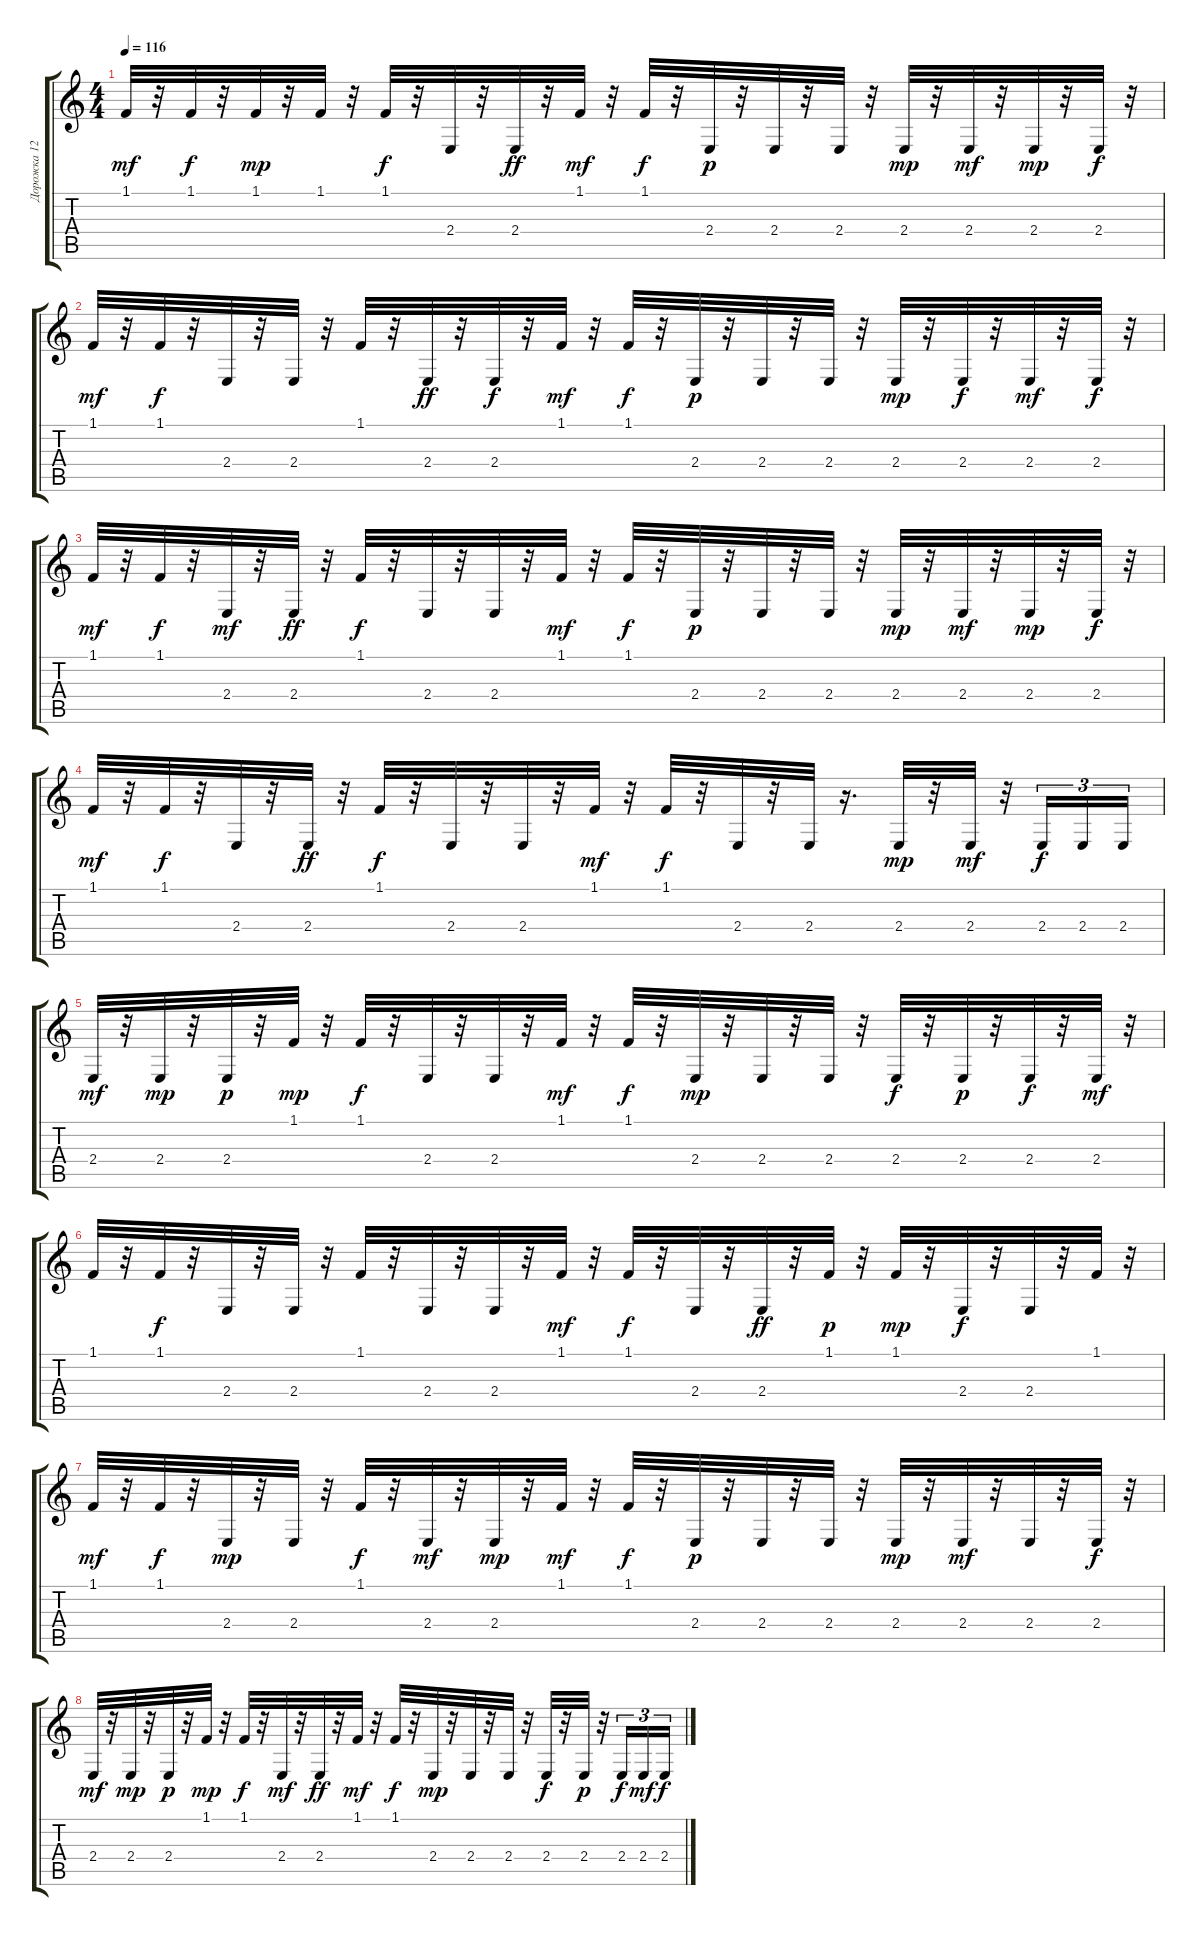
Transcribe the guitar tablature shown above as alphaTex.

\track ("Дорожка 12" "Дорожка 12") {instrument guitarfretnoise}
\staff {score tabs}
\tuning (E4 B3 G3 D3 A2 E2) {hide}
\ts (4 4)
\tempo 116
\clef g2
\ks c
1.1.32{dy mf} r.32 1.1.32{dy f} r.32 1.1.32{dy mp} r.32 1.1.32 r.32 1.1.32{dy f} r.32 2.4.32 r.32 2.4.32{dy ff} r.32 1.1.32{dy mf} r.32 1.1.32{dy f} r.32 2.4.32{dy p} r.32 2.4.32 r.32 2.4.32 r.32 2.4.32{dy mp} r.32 2.4.32{dy mf} r.32 2.4.32{dy mp} r.32 2.4.32{dy f} r.32 |
1.1.32{dy mf} r.32 1.1.32{dy f} r.32 2.4.32 r.32 2.4.32 r.32 1.1.32 r.32 2.4.32{dy ff} r.32 2.4.32{dy f} r.32 1.1.32{dy mf} r.32 1.1.32{dy f} r.32 2.4.32{dy p} r.32 2.4.32 r.32 2.4.32 r.32 2.4.32{dy mp} r.32 2.4.32{dy f} r.32 2.4.32{dy mf} r.32 2.4.32{dy f} r.32 |
1.1.32{dy mf} r.32 1.1.32{dy f} r.32 2.4.32{dy mf} r.32 2.4.32{dy ff} r.32 1.1.32{dy f} r.32 2.4.32 r.32 2.4.32 r.32 1.1.32{dy mf} r.32 1.1.32{dy f} r.32 2.4.32{dy p} r.32 2.4.32 r.32 2.4.32 r.32 2.4.32{dy mp} r.32 2.4.32{dy mf} r.32 2.4.32{dy mp} r.32 2.4.32{dy f} r.32 |
1.1.32{dy mf} r.32 1.1.32{dy f} r.32 2.4.32 r.32 2.4.32{dy ff} r.32 1.1.32{dy f} r.32 2.4.32 r.32 2.4.32 r.32 1.1.32{dy mf} r.32 1.1.32{dy f} r.32 2.4.32 r.32 2.4.32 r.16{d} 2.4.32{dy mp} r.32 2.4.32{dy mf} r.32 2.4.16{tu (3 2) dy f} 2.4.16{tu (3 2)} 2.4.16{tu (3 2)} |
2.4.32{dy mf} r.32 2.4.32{dy mp} r.32 2.4.32{dy p} r.32 1.1.32{dy mp} r.32 1.1.32{dy f} r.32 2.4.32 r.32 2.4.32 r.32 1.1.32{dy mf} r.32 1.1.32{dy f} r.32 2.4.32{dy mp} r.32 2.4.32 r.32 2.4.32 r.32 2.4.32{dy f} r.32 2.4.32{dy p} r.32 2.4.32{dy f} r.32 2.4.32{dy mf} r.32 |
1.1.32 r.32 1.1.32{dy f} r.32 2.4.32 r.32 2.4.32 r.32 1.1.32 r.32 2.4.32 r.32 2.4.32 r.32 1.1.32{dy mf} r.32 1.1.32{dy f} r.32 2.4.32 r.32 2.4.32{dy ff} r.32 1.1.32{dy p} r.32 1.1.32{dy mp} r.32 2.4.32{dy f} r.32 2.4.32 r.32 1.1.32 r.32 |
1.1.32{dy mf} r.32 1.1.32{dy f} r.32 2.4.32{dy mp} r.32 2.4.32 r.32 1.1.32{dy f} r.32 2.4.32{dy mf} r.32 2.4.32{dy mp} r.32 1.1.32{dy mf} r.32 1.1.32{dy f} r.32 2.4.32{dy p} r.32 2.4.32 r.32 2.4.32 r.32 2.4.32{dy mp} r.32 2.4.32{dy mf} r.32 2.4.32 r.32 2.4.32{dy f} r.32 |
2.4.32{dy mf} r.32 2.4.32{dy mp} r.32 2.4.32{dy p} r.32 1.1.32{dy mp} r.32 1.1.32{dy f} r.32 2.4.32{dy mf} r.32 2.4.32{dy ff} r.32 1.1.32{dy mf} r.32 1.1.32{dy f} r.32 2.4.32{dy mp} r.32 2.4.32 r.32 2.4.32 r.32 2.4.32{dy f} r.32 2.4.32{dy p} r.32 2.4.16{tu (3 2) dy f} 2.4.16{tu (3 2) dy mf} 2.4.16{tu (3 2) dy f}
